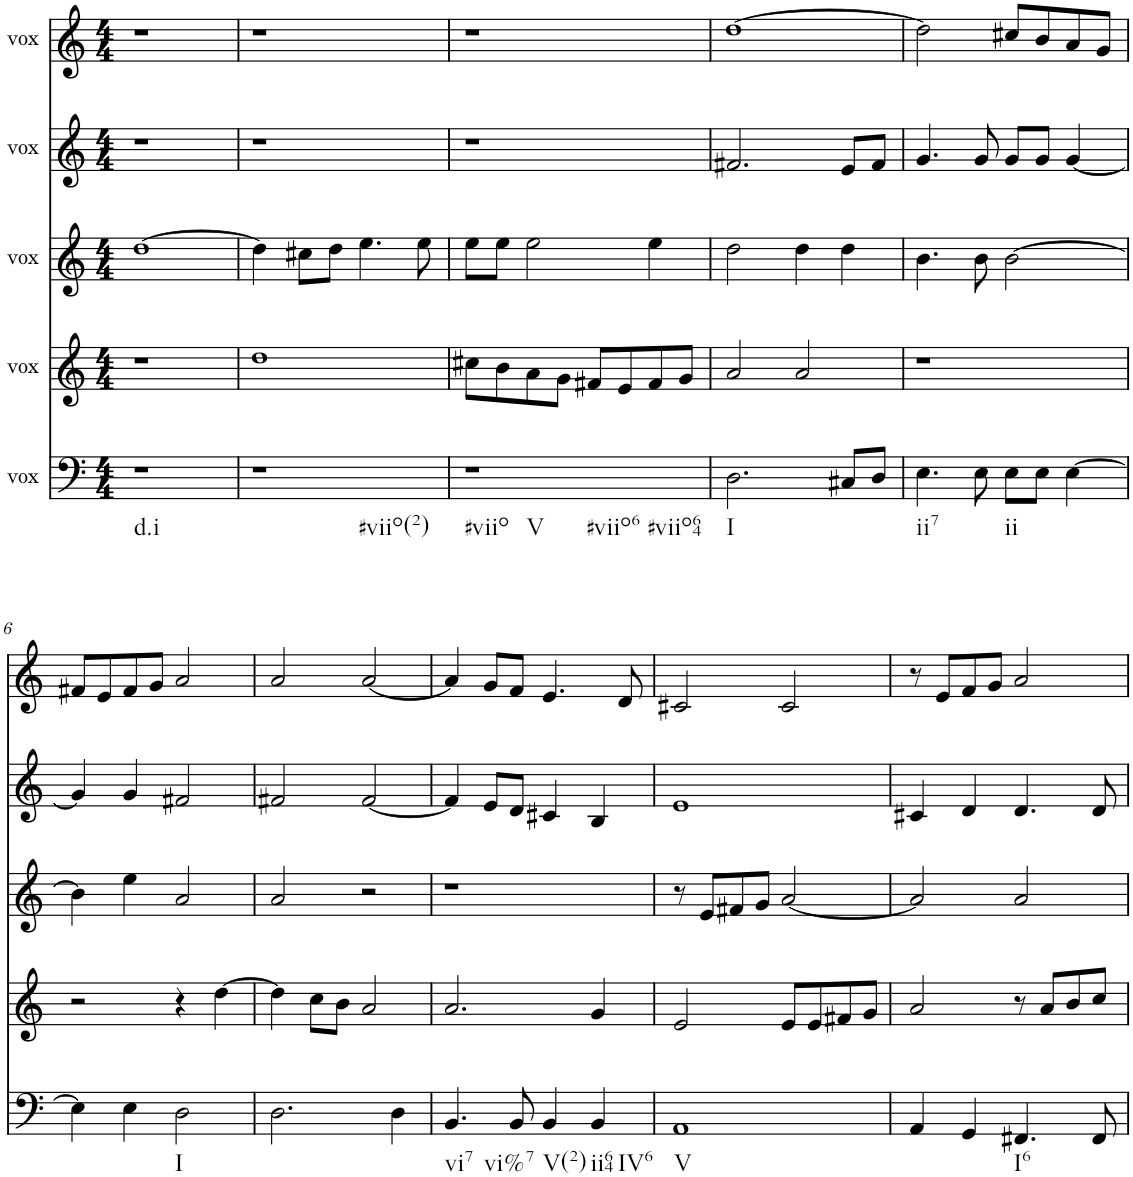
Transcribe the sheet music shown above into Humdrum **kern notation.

**kern	**kern	**kern	**kern	**kern
*part5	*part4	*part3	*part2	*part1
*staff5	*staff4	*staff3	*staff2	*staff1
*I"vox	*I"vox	*I"vox	*I"vox	*I"vox
*clefF4	*clefG2	*clefG2	*clefG2	*clefG2
*k[]	*k[]	*k[]	*k[]	*k[]
*M4/4	*M4/4	*M4/4	*M4/4	*M4/4
=1	=1	=1	=1	=1
!LO:TX:b:t=d.i	!	!	!	!
1r	1r	[1dd	1r	1r
=2	=2	=2	=2	=2
!LO:TX:b:t=#viio(2)	!	!	!	!
1r	1dd	4dd\]	1r	1r
.	.	8cc#X\L	.	.
.	.	8dd\J	.	.
.	.	4.ee\	.	.
.	.	8ee\	.	.
=3	=3	=3	=3	=3
!LO:TX:b:t=#viio	!	!	!	!
!LO:TX:b:t=V	!	!	!	!
!LO:TX:b:t=#viio6	!	!	!	!
!LO:TX:b:t=#viio64	!	!	!	!
1r	8cc#X\L	8ee\L	1r	1r
.	8b\	8ee\J	.	.
.	8a\	2ee\	.	.
.	8g\J	.	.	.
.	8f#X/L	.	.	.
.	8e/	.	.	.
.	8f#/	4ee\	.	.
.	8g/J	.	.	.
=4	=4	=4	=4	=4
!LO:TX:b:t=I	!	!	!	!
2.D\	2a/	2dd\	2.f#X/	[1dd
.	2a/	4dd\	.	.
8C#X/L	.	4dd\	8e/L	.
8D/J	.	.	8f#/J	.
=5	=5	=5	=5	=5
!LO:TX:b:t=ii7	!	!	!	!
4.E\	1r	4.b\	4.g/	2dd\]
8E\	.	8b\	8g/	.
!LO:TX:b:t=ii	!	!	!	!
8E\L	.	[2b\	8g/L	8cc#X/L
8E\J	.	.	8g/J	8b/
[4E\	.	.	[4g/	8a/
.	.	.	.	8g/J
!!LO:LB:g=z
=6	=6	=6	=6	=6
4E\]	2r	4b\]	4g/]	8f#X/L
.	.	.	.	8e/
4E\	.	4ee\	4g/	8f#/
.	.	.	.	8g/J
!LO:TX:b:t=I	!	!	!	!
2D\	4r	2a/	2f#X/	2a/
.	[4dd\	.	.	.
=7	=7	=7	=7	=7
2.D\	4dd\]	2a/	2f#X/	2a/
.	8cc\L	.	.	.
.	8b\J	.	.	.
.	2a/	2r	[2f#/	[2a/
4D\	.	.	.	.
=8	=8	=8	=8	=8
!LO:TX:b:t=vi7	!	!	!	!
!LO:TX:b:t=vi%7	!	!	!	!
4.BB/	2.a/	1r	4f#/]	4a/]
.	.	.	8e/L	8g/L
8BB/	.	.	8d/J	8f/J
!LO:TX:b:t=V(2)	!	!	!	!
4BB/	.	.	4c#X/	4.e/
!LO:TX:b:t=ii64	!	!	!	!
!LO:TX:b:t=IV6	!	!	!	!
4BB/	4g/	.	4B/	.
.	.	.	.	8d/
=9	=9	=9	=9	=9
!LO:TX:b:t=V	!	!	!	!
1AA	2e/	8r	1e	2c#X/
.	.	8e/L	.	.
.	.	8f#X/	.	.
.	.	8g/J	.	.
.	8e/L	[2a/	.	2c#/
.	8e/	.	.	.
.	8f#X/	.	.	.
.	8g/J	.	.	.
=10	=10	=10	=10	=10
4AA/	2a/	2a/]	4c#X/	8r
.	.	.	.	8e/L
4GG/	.	.	4d/	8f/
.	.	.	.	8g/J
!LO:TX:b:t=I6	!	!	!	!
4.FF#X/	8r	2a/	4.d/	2a/
.	8a/L	.	.	.
.	8b/	.	.	.
8FF#/	8cc/J	.	8d/	.
=	=	=	=	=
*-	*-	*-	*-	*-
